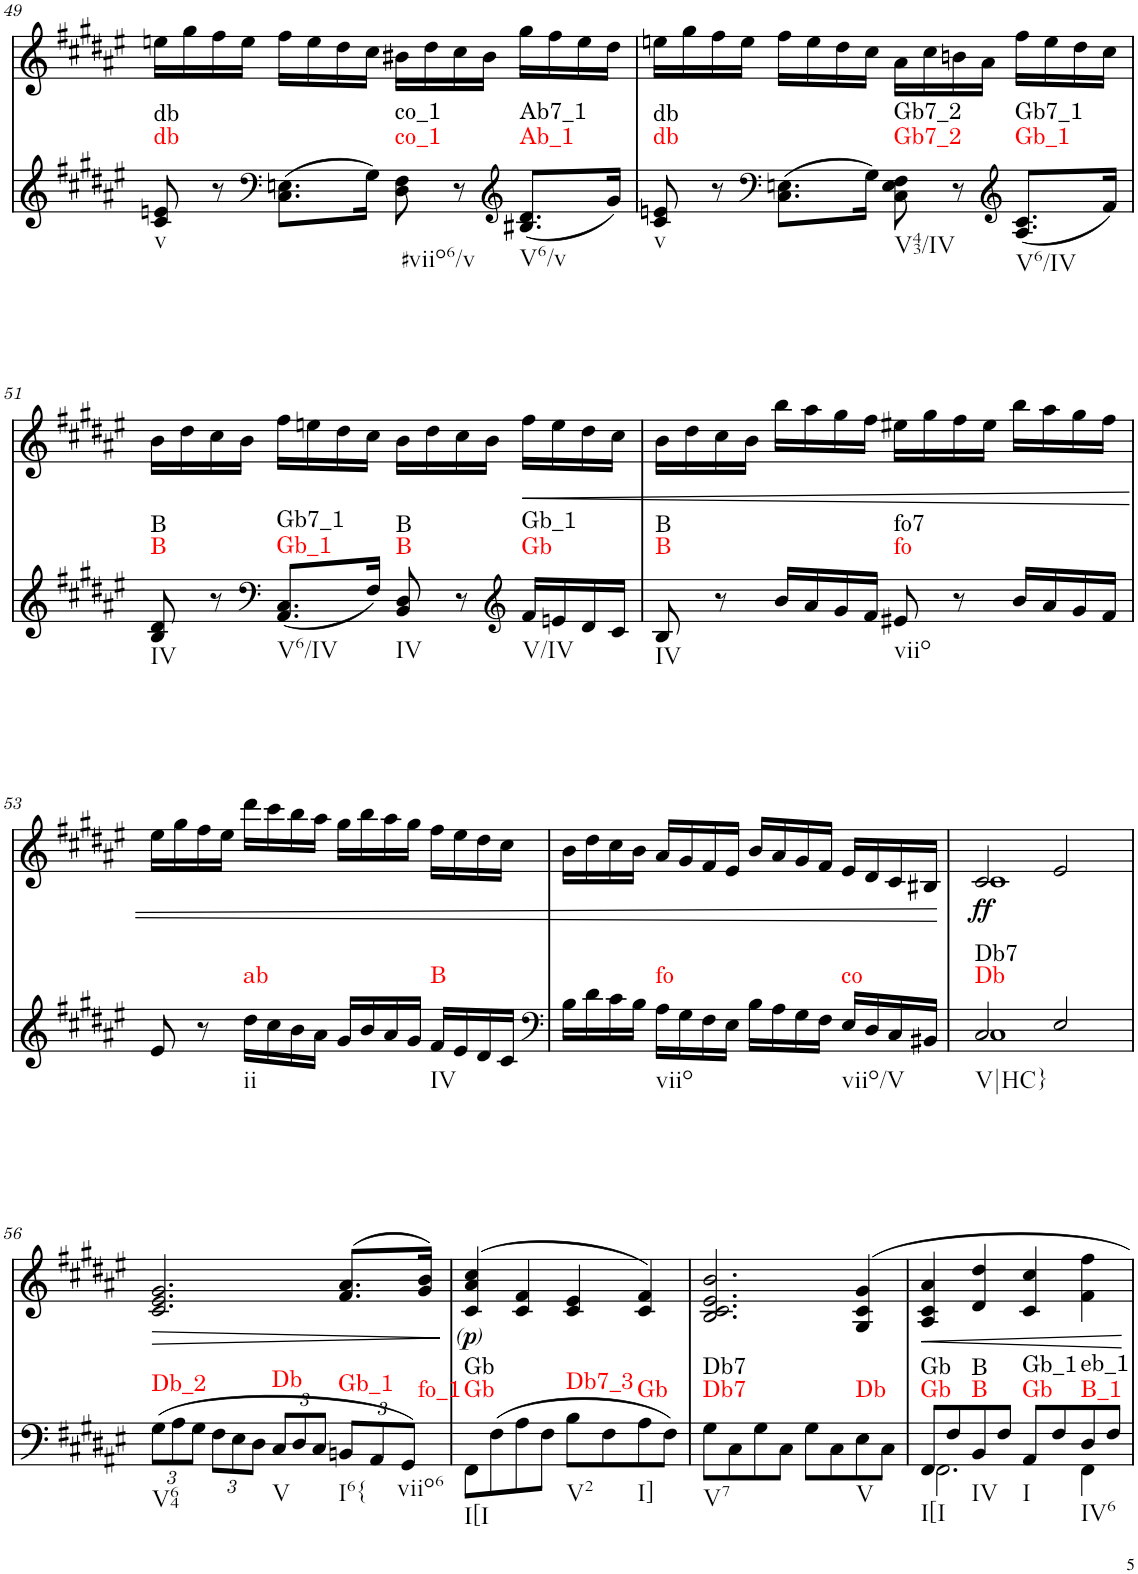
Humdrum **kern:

**kern	**harte	**kern	**text	**dynam
*part2	*part2	*part1	*part1	*part1
*staff2	*	*staff1	*staff1	*staff1
*I"piano	*	*I"piano	*	*
*I'Pno	*	*I'Pno	*	*
!!LO:PB:g=z
*clefG2	*	*clefG2	*	*
*k[f#c#g#d#a#e#]	*	*k[f#c#g#d#a#e#]	*	*
*F#:	*	*F#:	*	*
*M4/4	*	*M4/4	*	*
*met(c)	*	*met(c)	*	*
=49	=49	=49	=49	=49
!	!LO:H:n=1:kt=db	!	!	!
!	!LO:H:n=2:kt=db	!	!	!
8c#/ 8en/	N N	16een\LL	.	.
.	.	16gg#\	.	.
8r	.	16ff#\	.	.
.	.	16ee\JJ	.	.
*clefF4	*	*	*	*
(8.C#\ 8.En\L	.	16ff#\LL	.	.
.	.	16ee\	.	.
.	.	16dd#\	.	.
16G#\Jk)	.	16cc#\JJ	.	.
!	!LO:H:n=1:kt=co_1	!	!	!
!	!LO:H:n=2:kt=co_1	!	!	!
8D#\ 8F#\	N N	16b#X\LL	.	.
.	.	16dd#\	.	.
8r	.	16cc#\	.	.
.	.	16b#\JJ	.	.
*clefG2	*	*	*	*
!	!LO:H:n=1:kt=Ab_1	!	!	!
!	!LO:H:n=2:kt=Ab7_1	!	!	!
(8.B#X/ 8.d#/L	N N	16gg#\LL	.	.
.	.	16ff#\	.	.
.	.	16ee\	.	.
16g#/Jk)	.	16dd#\JJ	.	.
=50	=50	=50	=50	=50
!	!LO:H:n=1:kt=db	!	!	!
!	!LO:H:n=2:kt=db	!	!	!
8c#/ 8en/	N N	16een\LL	.	.
.	.	16gg#\	.	.
8r	.	16ff#\	.	.
.	.	16ee\JJ	.	.
*clefF4	*	*	*	*
(8.C#\ 8.En\L	.	16ff#\LL	.	.
.	.	16ee\	.	.
.	.	16dd#\	.	.
16G#\Jk)	.	16cc#\JJ	.	.
!	!LO:H:n=1:kt=Gb7_2	!	!	!
!	!LO:H:n=2:kt=Gb7_2	!	!	!
8C#\ 8E\ 8F#\	N N	16a#\LL	.	.
.	.	16cc#\	.	.
8r	.	16bn\	.	.
.	.	16a#\JJ	.	.
*clefG2	*	*	*	*
!	!LO:H:n=1:kt=Gb_1	!	!	!
!	!LO:H:n=2:kt=Gb7_1	!	!	!
(8.A#/ 8.c#/L	N N	16ff#\LL	.	.
.	.	16ee\	.	.
.	.	16dd#\	.	.
16f#/Jk)	.	16cc#\JJ	.	.
!!LO:LB:g=z
=51	=51	=51	=51	=51
!	!LO:H:n=1:kt=B	!	!	!
!	!LO:H:n=2:kt=B	!	!	!
8B/ 8d#/	N N	16b\LL	.	.
.	.	16dd#\	.	.
8r	.	16cc#\	.	.
.	.	16b\JJ	.	.
*clefF4	*	*	*	*
!	!LO:H:n=1:kt=Gb_1	!	!	!
!	!LO:H:n=2:kt=Gb7_1	!	!	!
(8.AA#/ 8.C#/L	N N	16ff#\LL	.	.
.	.	16een\	.	.
.	.	16dd#\	.	.
16F#/Jk)	.	16cc#\JJ	.	.
!	!LO:H:n=1:kt=B	!	!	!
!	!LO:H:n=2:kt=B	!	!	!
8BB/ 8D#/	N N	16b\LL	.	.
.	.	16dd#\	.	.
8r	.	16cc#\	.	.
.	.	16b\JJ	.	.
*clefG2	*	*	*	*
!	!LO:H:n=1:kt=Gb	!	!	!LO:HP:b
!	!LO:H:n=2:kt=Gb_1	!	!	!
16f#/LL	N N	16ff#\LL	.	<
16en/	.	16ee\	.	.
16d#/	.	16dd#\	.	.
16c#/JJ	.	16cc#\JJ	.	.
=52	=52	=52	=52	=52
!	!LO:H:n=1:kt=B	!	!	!
!	!LO:H:n=2:kt=B	!	!	!
8B/	N N	16b\LL	.	.
.	.	16dd#\	.	.
8r	.	16cc#\	.	.
.	.	16b\JJ	.	.
16b/LL	.	16bb\LL	.	.
16a#/	.	16aa#\	.	.
16g#/	.	16gg#\	.	.
16f#/JJ	.	16ff#\JJ	.	.
!	!LO:H:n=1:kt=fo	!	!	!
!	!LO:H:n=2:kt=fo7	!	!	!
8e#X/	N N	16ee#X\LL	.	.
.	.	16gg#\	.	.
8r	.	16ff#\	.	.
.	.	16ee#\JJ	.	.
16b/LL	.	16bb\LL	.	.
16a#/	.	16aa#\	.	.
16g#/	.	16gg#\	.	.
16f#/JJ	.	16ff#\JJ	.	.
!!LO:LB:g=z
=53	=53	=53	=53	=53
8e#/	.	16ee#\LL	.	.
.	.	16gg#\	.	.
8r	.	16ff#\	.	.
.	.	16ee#\JJ	.	.
!	!LO:H:kt=ab	!	!	!
16dd#\LL	N	16ddd#\LL	.	.
16cc#\	.	16ccc#\	.	.
16b\	.	16bb\	.	.
16a#\JJ	.	16aa#\JJ	.	.
16g#/LL	.	16gg#\LL	.	.
16b/	.	16bb\	.	.
16a#/	.	16aa#\	.	.
16g#/JJ	.	16gg#\JJ	.	.
!	!LO:H:kt=B	!	!	!
16f#/LL	N	16ff#\LL	.	.
16e#/	.	16ee#\	.	.
16d#/	.	16dd#\	.	.
16c#/JJ	.	16cc#\JJ	.	.
=54	=54	=54	=54	=54
*clefF4	*	*	*	*
16B\LL	.	16b\LL	.	.
16d#\	.	16dd#\	.	.
16c#\	.	16cc#\	.	.
16B\JJ	.	16b\JJ	.	.
!	!LO:H:kt=fo	!	!	!
16A#\LL	N	16a#/LL	.	.
16G#\	.	16g#/	.	.
16F#\	.	16f#/	.	.
16E#\JJ	.	16e#/JJ	.	.
16B\LL	.	16b/LL	.	.
16A#\	.	16a#/	.	.
16G#\	.	16g#/	.	.
16F#\JJ	.	16f#/JJ	.	.
!	!LO:H:kt=co	!	!	!
16E#/LL	N	16e#/LL	.	.
16D#/	.	16d#/	.	.
16C#/	.	16c#/	.	.
16BB#X/JJ	.	16B#X/JJ	.	.
.	.	.	.	[
=55	=55	=55	=55	=55
*^	*	*^	*	*
!	!	!LO:H:n=1:kt=Db	!	!	!LO:LY:b	!
!	!	!LO:H:n=2:kt=Db7	!	!	!	!
2C#/	1C#	N N	2c#/	1c#	.	.
2E#/	.	.	2e#/	.	.	.
*v	*v	*	*	*	*	*
*	*	*v	*v	*	*
!!LO:LB:g=z
=56	=56	=56	=56	=56
*Xbrackettup	*	*	*	*
!	!LO:H:kt=Db_2	!	!	!LO:HP:b
(12G#\L	N	2.c#/ 2.e#/ 2.g#/	.	>
12A#\	.	.	.	.
12G#\J	.	.	.	.
12F#\L	.	.	.	.
12E#\	.	.	.	.
12D#\J	.	.	.	.
!	!LO:H:kt=Db	!	!	!
12C#/L	N	.	.	.
12D#/	.	.	.	.
12C#/J	.	.	.	.
!	!LO:H:kt=Gb_1	!	!	!
12BBn/L	N	(>8.f#/ 8.a#/L	.	.
12AA#/	.	.	.	.
!	!LO:H:kt=fo_1	!	!	!
12GG#/J)	N	.	.	.
.	.	16g#/ 16b/Jk)	.	.
.	.	.	.	]
=57	=57	=57	=57	=57
!	!	!	!	!LO:DY:b
!	!	!	!	!LO:DY:n=1:b
!	!LO:H:n=1:kt=Gb	!	!	!LO:DY:n=2:b
!	!LO:H:n=2:kt=Gb	!	!	!
8FF#\L	N N	(>4c#/ 4a#/ 4cc#/	.	other-dynamics p other-dynamics
(8F#\	.	.	.	.
8A#\	.	4c#/ 4f#/	.	.
8F#\J	.	.	.	.
!	!LO:H:kt=Db7_3	!	!	!
8B\L	N	4c#/ 4e#/	.	.
8F#\	.	.	.	.
!	!LO:H:kt=Gb	!	!	!
8A#\	N	4c#/ 4f#/)	.	.
8F#\J)	.	.	.	.
=58	=58	=58	=58	=58
!	!LO:H:n=1:kt=Db7	!	!	!
!	!LO:H:n=2:kt=Db7	!	!	!
8G#\L	N N	2.B/ 2.c#/ 2.e#/ 2.b/	.	.
8C#\	.	.	.	.
8G#\	.	.	.	.
8C#\J	.	.	.	.
8G#\L	.	.	.	.
8C#\	.	.	.	.
!	!LO:H:kt=Db	!	!	!
8E#\	N	4G#/ 4c#/ 4g#/	.	.
8C#\J	.	.	.	.
=59	=59	=59	=59	=59
*^	*	*	*	*
!	!	!LO:H:n=1:kt=Gb	!	!	!LO:HP:b
!	!	!LO:H:n=2:kt=Gb	!	!	!
8FF#/L	2.FF#\	N N	4A#/ 4c#/ 4a#/	.	<
8F#/	.	.	.	.	.
!	!	!LO:H:n=1:kt=B	!	!	!
!	!	!LO:H:n=2:kt=B	!	!	!
8BB/	.	N N	4d#/ 4dd#/	.	.
8F#/J	.	.	.	.	.
!	!	!LO:H:n=1:kt=Gb	!	!	!
!	!	!LO:H:n=2:kt=Gb_1	!	!	!
8AA#/L	.	N N	4c#/ 4cc#/	.	.
8F#/	.	.	.	.	.
!	!	!LO:H:n=1:kt=B_1	!	!	!
!	!	!LO:H:n=2:kt=eb_1	!	!	!
8D#/	4FF#\	N N	4f#\ 4ff#\	.	.
8F#/J	.	.	.	.	.
*v	*v	*	*	*	*
.	.	.	.	[
=	=	=	=	=
*-	*-	*-	*-	*-
